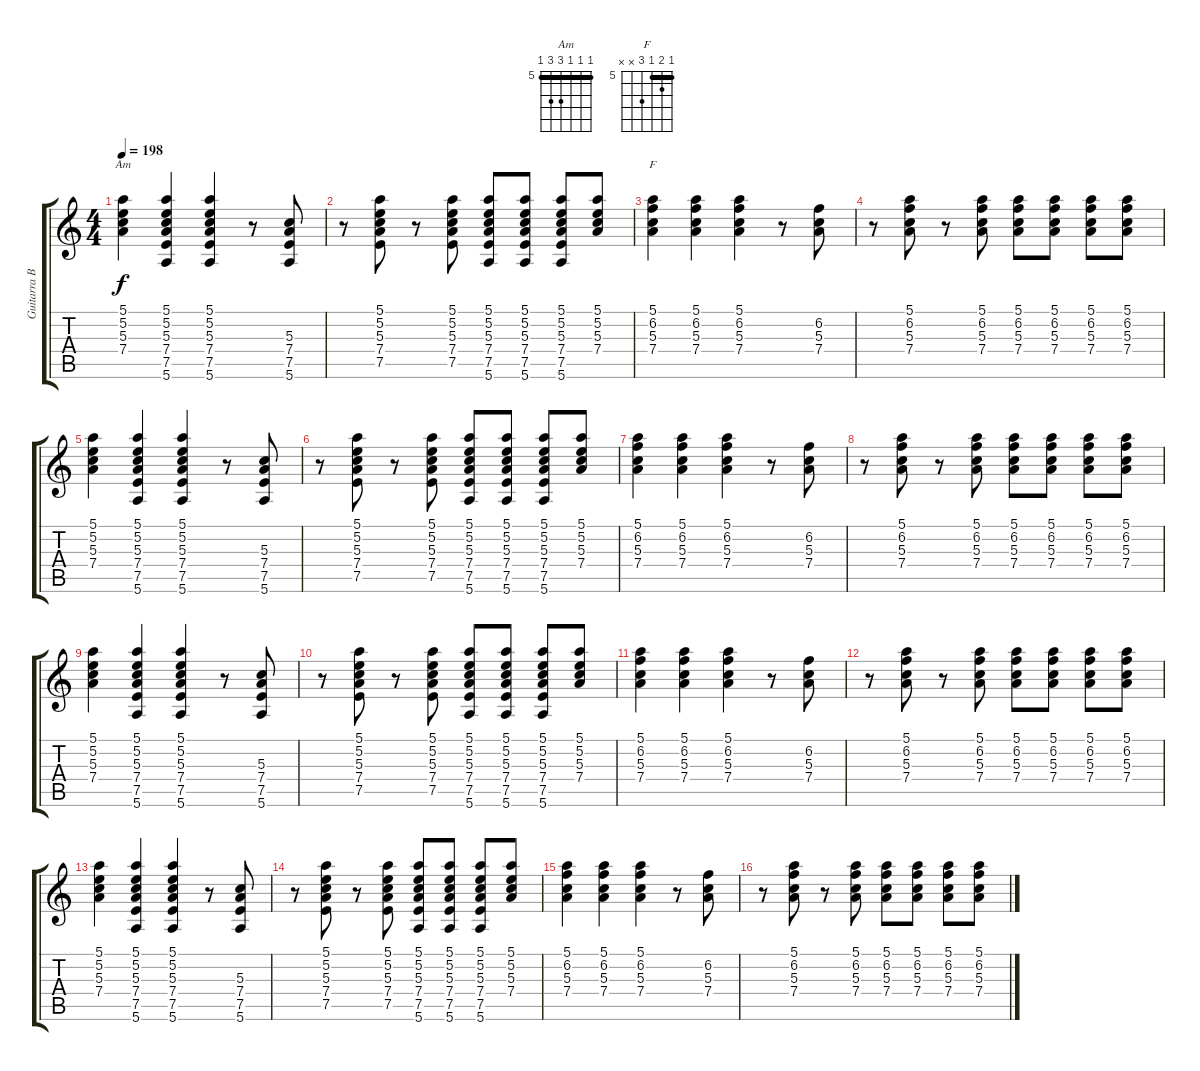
\track ("Guitarra Base" "Guitarra B") {instrument distortionguitar}
\staff {score tabs}
\tuning (E4 B3 G3 D3 A2 E2) {hide}
\chord ("Am" 5 5 5 7 7 5) {firstfret 5 barre 5}
\chord ("F" 5 6 5 7 x x) {firstfret 5 barre 5}
\ts (4 4)
\tempo 198
\clef g2
\ks c
(5.1 5.2 5.3 7.4).4{ch "Am" dy f} (5.1 5.2 5.3 7.4 7.5 5.6).4 (5.1 5.2 5.3 7.4 7.5 5.6).4 r.8 (5.3 7.4 7.5 5.6).8 |
r.8 (5.1 5.2 5.3 7.4 7.5).8 r.8 (5.1 5.2 5.3 7.4 7.5).8 (5.1 5.2 5.3 7.4 7.5 5.6).8 (5.1 5.2 5.3 7.4 7.5 5.6).8 (5.1 5.2 5.3 7.4 7.5 5.6).8 (5.1 5.2 5.3 7.4).8 |
(5.1 6.2 5.3 7.4).4{ch "F"} (5.1 6.2 5.3 7.4).4 (5.1 6.2 5.3 7.4).4 r.8 (6.2 5.3 7.4).8 |
r.8 (5.1 6.2 5.3 7.4).8 r.8 (5.1 6.2 5.3 7.4).8 (5.1 6.2 5.3 7.4).8 (5.1 6.2 5.3 7.4).8 (5.1 6.2 5.3 7.4).8 (5.1 6.2 5.3 7.4).8 |
(5.1 5.2 5.3 7.4).4 (5.1 5.2 5.3 7.4 7.5 5.6).4 (5.1 5.2 5.3 7.4 7.5 5.6).4 r.8 (5.3 7.4 7.5 5.6).8 |
r.8 (5.1 5.2 5.3 7.4 7.5).8 r.8 (5.1 5.2 5.3 7.4 7.5).8 (5.1 5.2 5.3 7.4 7.5 5.6).8 (5.1 5.2 5.3 7.4 7.5 5.6).8 (5.1 5.2 5.3 7.4 7.5 5.6).8 (5.1 5.2 5.3 7.4).8 |
(5.1 6.2 5.3 7.4).4 (5.1 6.2 5.3 7.4).4 (5.1 6.2 5.3 7.4).4 r.8 (6.2 5.3 7.4).8 |
r.8 (5.1 6.2 5.3 7.4).8 r.8 (5.1 6.2 5.3 7.4).8 (5.1 6.2 5.3 7.4).8 (5.1 6.2 5.3 7.4).8 (5.1 6.2 5.3 7.4).8 (5.1 6.2 5.3 7.4).8 |
(5.1 5.2 5.3 7.4).4 (5.1 5.2 5.3 7.4 7.5 5.6).4 (5.1 5.2 5.3 7.4 7.5 5.6).4 r.8 (5.3 7.4 7.5 5.6).8 |
r.8 (5.1 5.2 5.3 7.4 7.5).8 r.8 (5.1 5.2 5.3 7.4 7.5).8 (5.1 5.2 5.3 7.4 7.5 5.6).8 (5.1 5.2 5.3 7.4 7.5 5.6).8 (5.1 5.2 5.3 7.4 7.5 5.6).8 (5.1 5.2 5.3 7.4).8 |
(5.1 6.2 5.3 7.4).4 (5.1 6.2 5.3 7.4).4 (5.1 6.2 5.3 7.4).4 r.8 (6.2 5.3 7.4).8 |
r.8 (5.1 6.2 5.3 7.4).8 r.8 (5.1 6.2 5.3 7.4).8 (5.1 6.2 5.3 7.4).8 (5.1 6.2 5.3 7.4).8 (5.1 6.2 5.3 7.4).8 (5.1 6.2 5.3 7.4).8 |
(5.1 5.2 5.3 7.4).4 (5.1 5.2 5.3 7.4 7.5 5.6).4 (5.1 5.2 5.3 7.4 7.5 5.6).4 r.8 (5.3 7.4 7.5 5.6).8 |
r.8 (5.1 5.2 5.3 7.4 7.5).8 r.8 (5.1 5.2 5.3 7.4 7.5).8 (5.1 5.2 5.3 7.4 7.5 5.6).8 (5.1 5.2 5.3 7.4 7.5 5.6).8 (5.1 5.2 5.3 7.4 7.5 5.6).8 (5.1 5.2 5.3 7.4).8 |
(5.1 6.2 5.3 7.4).4 (5.1 6.2 5.3 7.4).4 (5.1 6.2 5.3 7.4).4 r.8 (6.2 5.3 7.4).8 |
r.8 (5.1 6.2 5.3 7.4).8 r.8 (5.1 6.2 5.3 7.4).8 (5.1 6.2 5.3 7.4).8 (5.1 6.2 5.3 7.4).8 (5.1 6.2 5.3 7.4).8 (5.1 6.2 5.3 7.4).8
